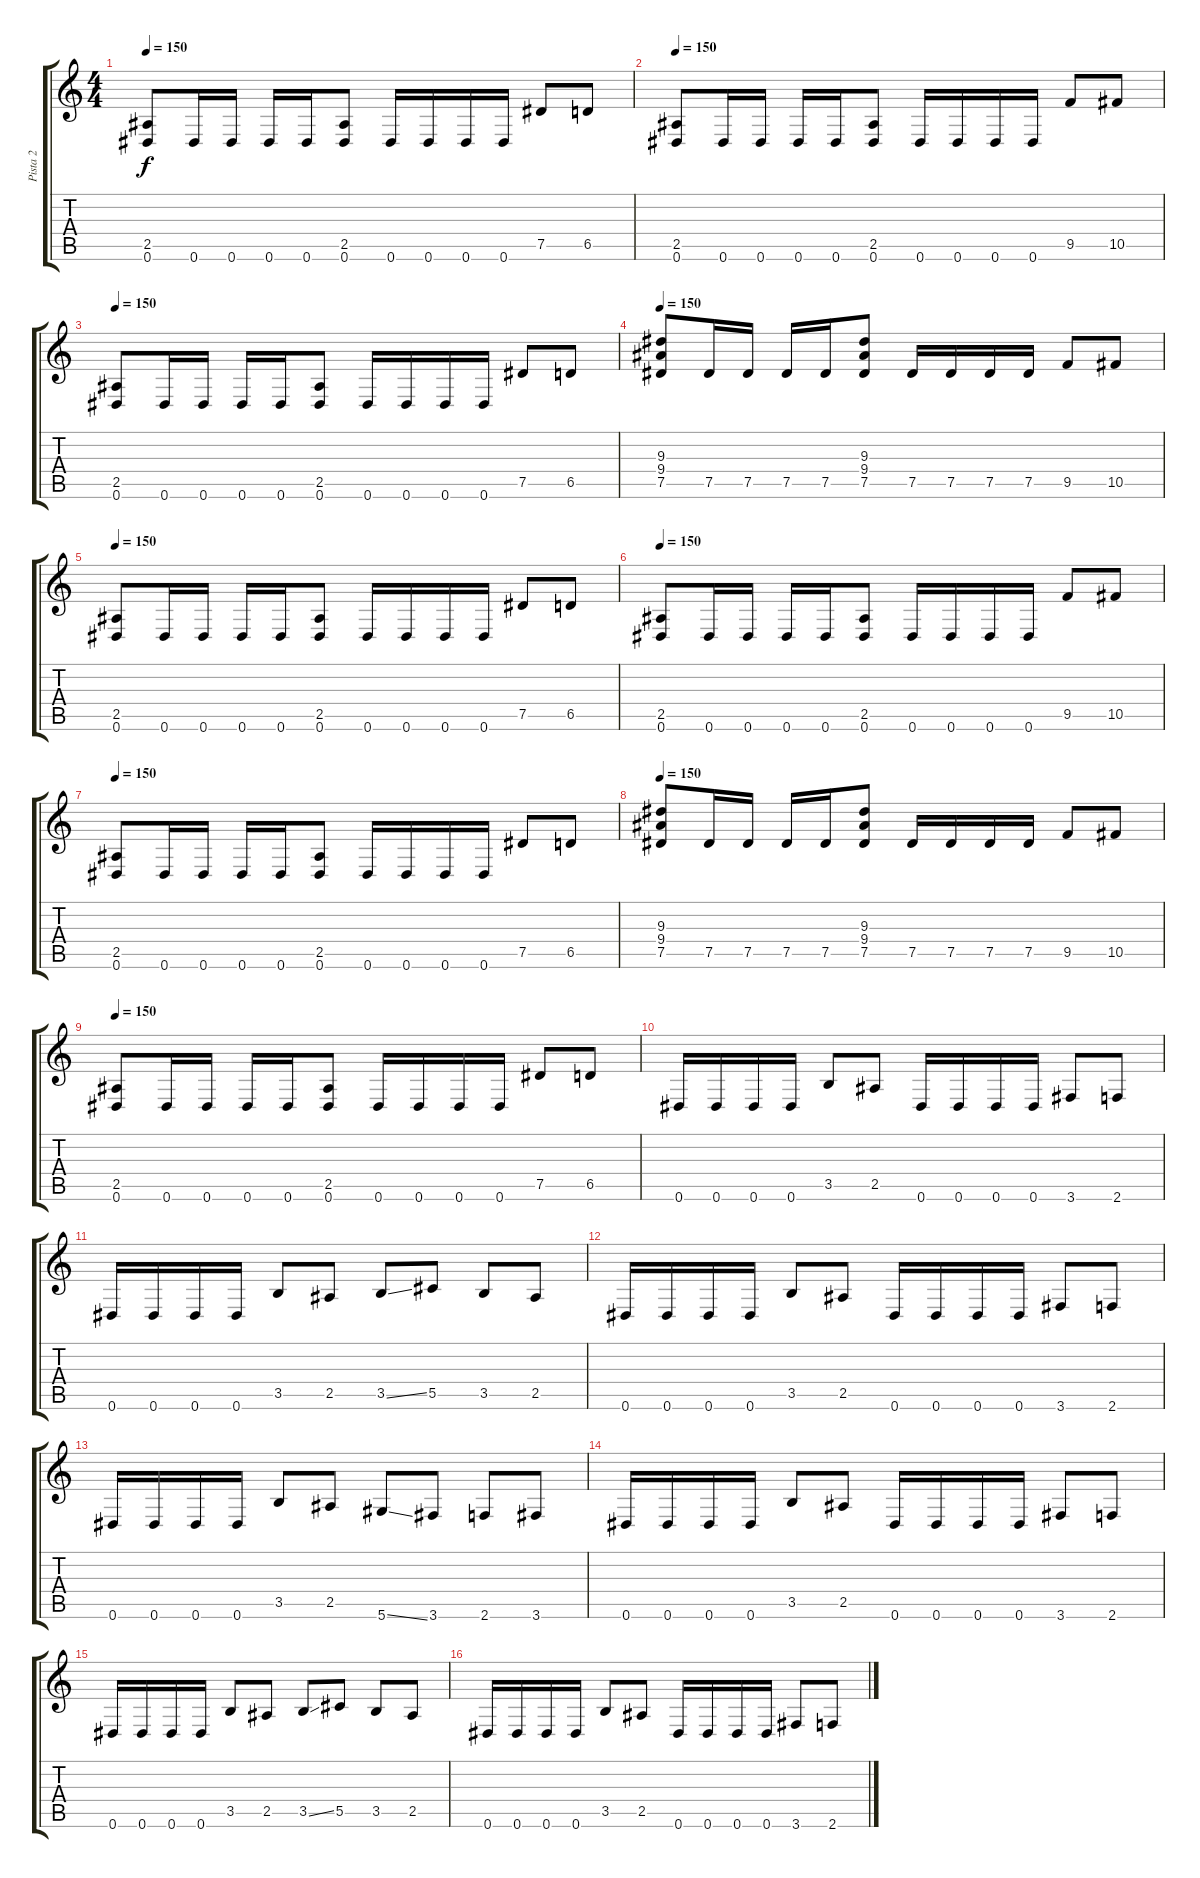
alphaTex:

\track ("Pista 2" "Pista 2") {instrument distortionguitar}
\staff {score tabs}
\tuning (Eb4 Bb3 Gb3 Db3 Ab2 Eb2) {hide}
\ts (4 4)
\tempo 150
\clef g2
\ks c
(2.5 0.6).8{dy f balance 8} 0.6.16 0.6.16 0.6.16 0.6.16 (2.5 0.6).8 0.6.16 0.6.16 0.6.16 0.6.16 7.5.8 6.5.8 |
\tempo 150
(2.5 0.6).8 0.6.16 0.6.16 0.6.16 0.6.16 (2.5 0.6).8 0.6.16 0.6.16 0.6.16 0.6.16 9.5.8 10.5.8 |
\tempo 150
(2.5 0.6).8{balance 8} 0.6.16 0.6.16 0.6.16 0.6.16 (2.5 0.6).8 0.6.16 0.6.16 0.6.16 0.6.16 7.5.8 6.5.8 |
\tempo 150
(9.3 9.4 7.5).8 7.5.16 7.5.16 7.5.16 7.5.16 (9.3 9.4 7.5).8 7.5.16 7.5.16 7.5.16 7.5.16 9.5.8 10.5.8 |
\tempo 150
(2.5 0.6).8 0.6.16 0.6.16 0.6.16 0.6.16 (2.5 0.6).8 0.6.16 0.6.16 0.6.16 0.6.16 7.5.8 6.5.8 |
\tempo 150
(2.5 0.6).8 0.6.16 0.6.16 0.6.16 0.6.16 (2.5 0.6).8 0.6.16 0.6.16 0.6.16 0.6.16 9.5.8 10.5.8 |
\tempo 150
(2.5 0.6).8 0.6.16 0.6.16 0.6.16 0.6.16 (2.5 0.6).8 0.6.16 0.6.16 0.6.16 0.6.16 7.5.8 6.5.8 |
\tempo 150
(9.3 9.4 7.5).8{balance 0} 7.5.16 7.5.16 7.5.16 7.5.16 (9.3 9.4 7.5).8 7.5.16 7.5.16 7.5.16 7.5.16 9.5.8 10.5.8 |
\tempo 150
(2.5 0.6).8{balance 8} 0.6.16 0.6.16 0.6.16 0.6.16 (2.5 0.6).8 0.6.16 0.6.16 0.6.16 0.6.16 7.5.8 6.5.8 |
0.6.16 0.6.16 0.6.16 0.6.16 3.5.8 2.5.8 0.6.16 0.6.16 0.6.16 0.6.16 3.6.8 2.6.8 |
0.6.16 0.6.16 0.6.16 0.6.16 3.5.8 2.5.8 3.5{ss}.8 5.5.8 3.5.8 2.5.8 |
0.6.16 0.6.16 0.6.16 0.6.16 3.5.8 2.5.8 0.6.16 0.6.16 0.6.16 0.6.16 3.6.8 2.6.8 |
0.6.16 0.6.16 0.6.16 0.6.16 3.5.8 2.5.8 5.6{ss}.8 3.6.8 2.6.8 3.6.8 |
0.6.16 0.6.16 0.6.16 0.6.16 3.5.8 2.5.8 0.6.16 0.6.16 0.6.16 0.6.16 3.6.8 2.6.8 |
0.6.16 0.6.16 0.6.16 0.6.16 3.5.8 2.5.8 3.5{ss}.8 5.5.8 3.5.8 2.5.8 |
0.6.16 0.6.16 0.6.16 0.6.16 3.5.8 2.5.8 0.6.16 0.6.16 0.6.16 0.6.16 3.6.8 2.6.8
